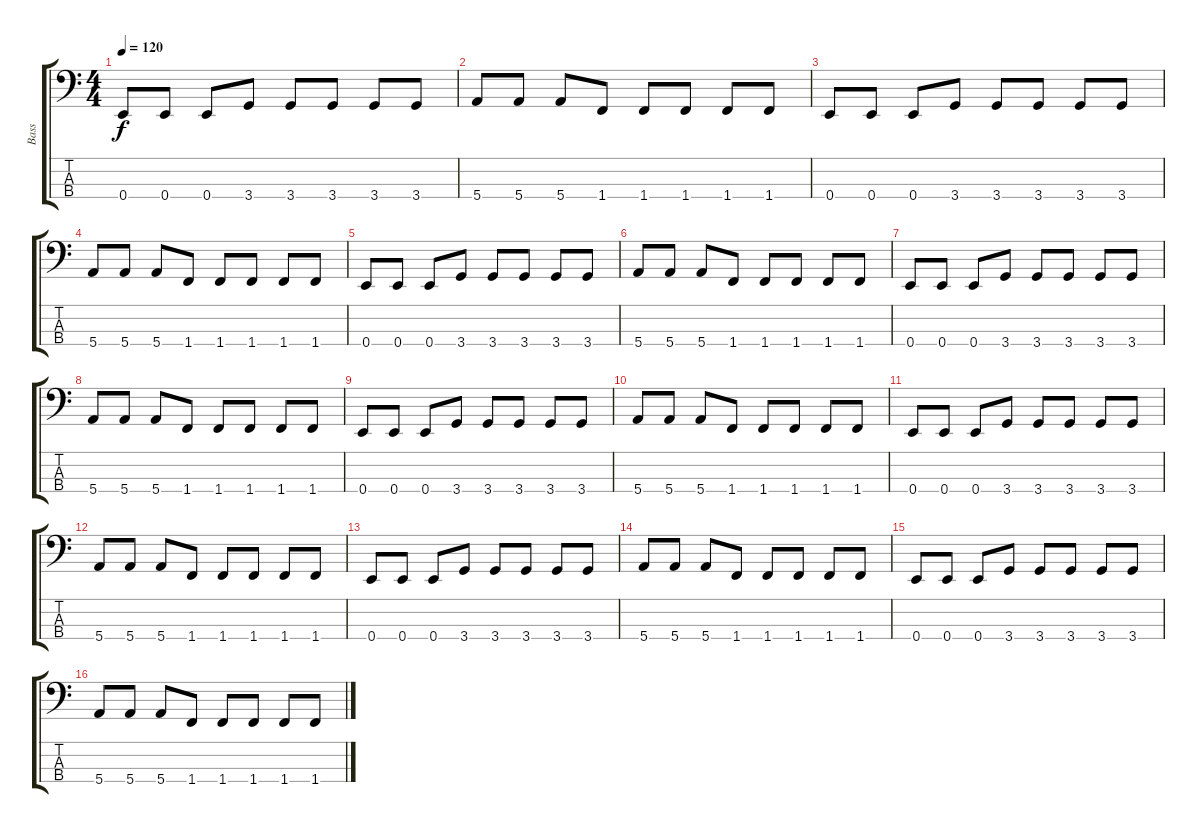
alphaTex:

\track ("Bass" "Bass") {instrument electricbassfinger}
\staff {score tabs}
\tuning (G2 D2 A1 E1) {hide}
\ts (4 4)
\tempo 120
\clef f4
\ks c
0.4.8{dy f} 0.4.8 0.4.8 3.4.8 3.4.8 3.4.8 3.4.8 3.4.8 |
5.4.8 5.4.8 5.4.8 1.4.8 1.4.8 1.4.8 1.4.8 1.4.8 |
0.4.8 0.4.8 0.4.8 3.4.8 3.4.8 3.4.8 3.4.8 3.4.8 |
5.4.8 5.4.8 5.4.8 1.4.8 1.4.8 1.4.8 1.4.8 1.4.8 |
0.4.8 0.4.8 0.4.8 3.4.8 3.4.8 3.4.8 3.4.8 3.4.8 |
5.4.8 5.4.8 5.4.8 1.4.8 1.4.8 1.4.8 1.4.8 1.4.8 |
0.4.8 0.4.8 0.4.8 3.4.8 3.4.8 3.4.8 3.4.8 3.4.8 |
5.4.8 5.4.8 5.4.8 1.4.8 1.4.8 1.4.8 1.4.8 1.4.8 |
0.4.8 0.4.8 0.4.8 3.4.8 3.4.8 3.4.8 3.4.8 3.4.8 |
5.4.8 5.4.8 5.4.8 1.4.8 1.4.8 1.4.8 1.4.8 1.4.8 |
0.4.8 0.4.8 0.4.8 3.4.8 3.4.8 3.4.8 3.4.8 3.4.8 |
5.4.8 5.4.8 5.4.8 1.4.8 1.4.8 1.4.8 1.4.8 1.4.8 |
0.4.8 0.4.8 0.4.8 3.4.8 3.4.8 3.4.8 3.4.8 3.4.8 |
5.4.8 5.4.8 5.4.8 1.4.8 1.4.8 1.4.8 1.4.8 1.4.8 |
0.4.8 0.4.8 0.4.8 3.4.8 3.4.8 3.4.8 3.4.8 3.4.8 |
5.4.8 5.4.8 5.4.8 1.4.8 1.4.8 1.4.8 1.4.8 1.4.8
